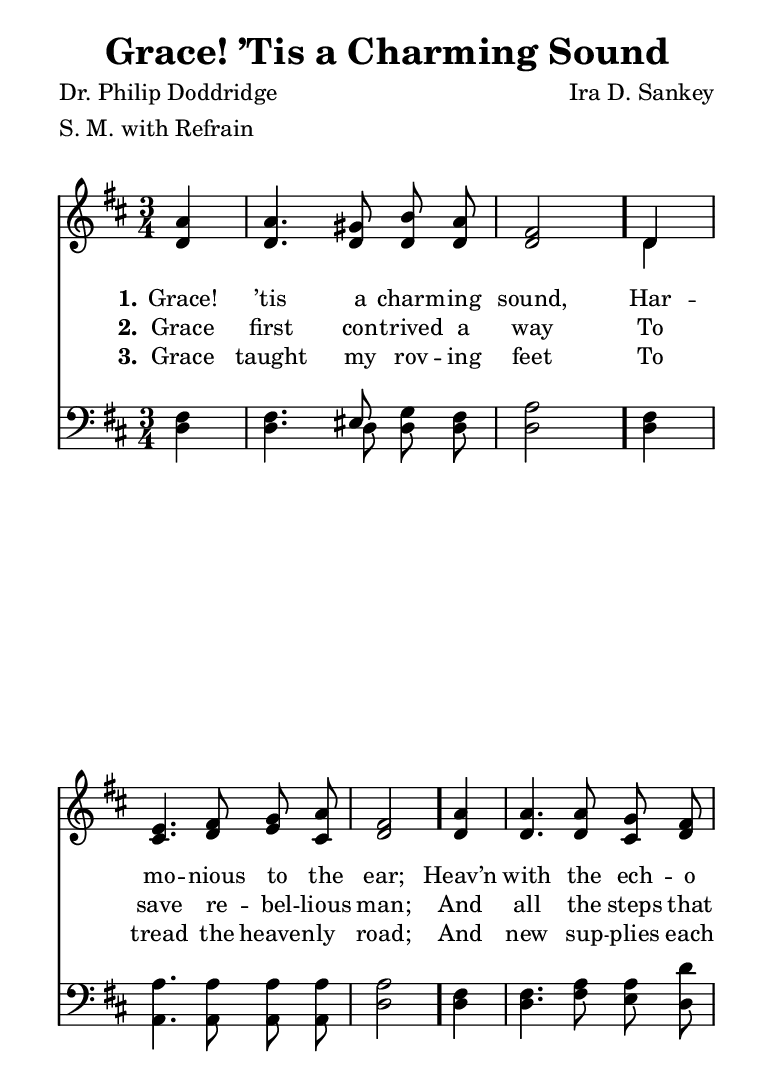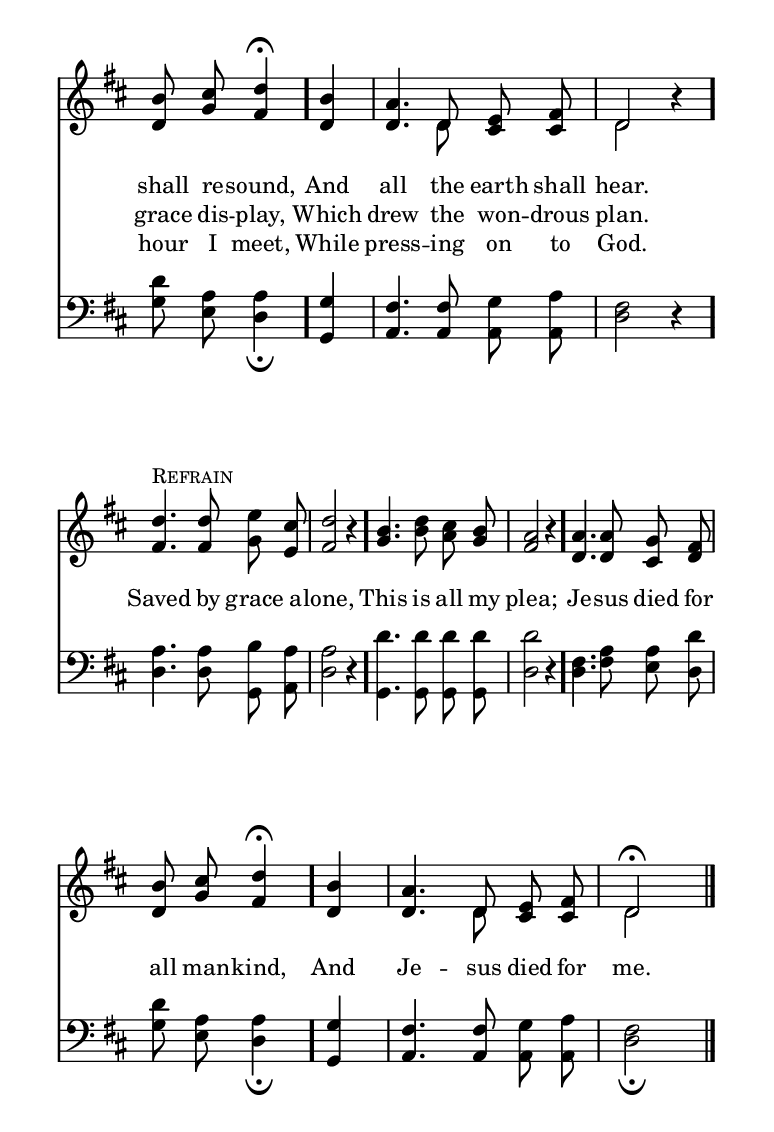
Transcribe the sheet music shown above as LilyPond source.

\include "common/global.ily"
\paper {
  \include "common/paper.ily"
  ragged-last-bottom = ##t
}

\header{
  %gospel
  hymnnumber = "13"
  title = "Grace! ’Tis a Charming Sound"
  tunename = ""
  meter = "S. M. with Refrain"
  poet = "Dr. Philip Doddridge"
  composer = "Ira D. Sankey"
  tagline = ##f
}

phraseA = { c4. c8 c8 c8 | c2 }
% for fermata in MIDI
ta = { \tempo 4=80 }
tb = { \tempo 4=40 }

patternA = { \ta c4           | c4. c8 c8 c8 | c2     } % Line 1, 2
patternB = { \ta c4. c8 c8 c8 | c8 c8 \tb c4          } % Refrain line 3
patternC = { \ta c4           | \patternB             } % Line 3
patternD = { \ta c4. c8 c8 c8 | c2 c4                 } % Refrain line 1, 2
patternE = { \ta c4           | \patternD             } % Line 4
patternF = { \ta c4           | c4. c8 c8 c8 | \tb c2 } % Refrain line 4

global = {
  \include "common/overrides.ily"
  \override Staff.TimeSignature.style = #'numbered
  \time 3/4
  \override Score.MetronomeMark.transparent = ##t % hide all fermata changes too
  \ta
  \key d \major
  \partial 4
  \autoBeamOff
}

notesSoprano = {
\global
\relative c'' {

  \changePitch \patternA { a | a gis b a  | fis     }
  \changePitch \patternA { d | e fis g a  | fis     }
  \changePitch \patternC { a | a a g fis  | b cis d\fermata }
  \changePitch \patternE { b | a d, e fis | d r     }

  << s^\markup { \small \caps "Refrain" }
  \changePitch \patternD {     d' d e cis | d r       } >>
  \changePitch \patternD {     b d cis b  | a r       }
  \changePitch \patternB {     a a g fis  | b cis d\fermata   }
  \changePitch \patternF { b | a d, e fis | d\fermata         }

  \bar "|."

}
}

notesAlto = {
\global
\relative e' {

  \changePitch \patternA { d | d d d d     | d       }
  \changePitch \patternA { d | cis d e cis | d       }
  \changePitch \patternC { d | d d cis d   | d g fis }
  \changePitch \patternE { d | d d cis cis | d r     }

  \changePitch \patternD {     fis fis g e | fis r   }
  \changePitch \patternD {     g b a g     | fis r   }
  \changePitch \patternB {     d d cis d   | d g fis }
  \changePitch \patternF { d | d d cis cis | d       }

}
}

notesTenor = {
\global
\relative a {

  \changePitch \patternA { fis | fis eis g fis | a     }
  \changePitch \patternA { fis | a a a a       | a     }
  \changePitch \patternC { fis | fis a a d     | d a a }
  \changePitch \patternE { g   | fis fis g a   | fis r }

  \changePitch \patternD {     a a b a     | a r   }
  \changePitch \patternD {     d d d d     | d r   }
  \changePitch \patternB {     fis, a a d  | d a a }
  \changePitch \patternF { g | fis fis g a | fis   }

}
}

notesBass = {
\global
\relative f {

  \changePitch \patternA { d  | d d d d   | d     }
  \changePitch \patternA { d  | a a a a   | d     }
  \changePitch \patternC { d  | d fis e d | g e d_\fermata }
  \changePitch \patternE { g, | a a a a   | d r   }

  \changePitch \patternD {      d d g, a  | d r   }
  \changePitch \patternD {      g, g g g  | d' r  }
  \changePitch \patternB {      d fis e d | g e d_\fermata }
  \changePitch \patternF { g, | a a a a   | d_\fermata     }

}
}

Refrain = \lyricmode {

Saved by grace a -- lone, \bar "."
This is all my plea; \bar "."
Je -- sus died for all man -- kind, \bar "."
And Je -- sus died for me. \bar "."

}

wordsA = \lyricmode {
\set stanza = "1."

Grace! ’tis a charm -- ing sound, \bar "."
Har -- mo -- nious to the ear; \bar "." \eogbreak
Heav’n with the ech -- o shall re -- sound, \bar "."
And all the earth shall hear. \bar "." \eogbreak

}

wordsB = \lyricmode {
\set stanza = "2."

Grace first con -- trived a way
To save re -- bel -- lious man;
And all the steps that grace dis -- play,
Which drew the won -- drous plan.

\Refrain

}

wordsC = \lyricmode {
\set stanza = "3."

Grace taught my rov -- ing feet
To tread the heaven -- ly road;
And new sup -- plies each hour I meet,
While press -- ing on to God.

}


\score {
  \context ChoirStaff <<
    \context Staff = upper <<
      \set Staff.autoBeaming = ##f
      \set ChoirStaff.systemStartDelimiter = #'SystemStartBar
      \set ChoirStaff.printPartCombineTexts = ##f
      \partcombine #'(2 . 11) \notesSoprano \notesAlto
      \context NullVoice = sopranos { \voiceOne << \notesSoprano >> }
      \context Lyrics = one   \lyricsto sopranos \wordsA
      \context Lyrics = two   \lyricsto sopranos \wordsB
      \context Lyrics = three \lyricsto sopranos \wordsC
      %\context Lyrics = four  \lyricsto sopranos \wordsD
      %\context Lyrics = five  \lyricsto sopranos \wordsE
    >>
    \context Staff = men <<
      \set Staff.autoBeaming = ##f
      \clef bass
      \set ChoirStaff.printPartCombineTexts = ##f
      \partcombine #'(2 . 11) \notesTenor \notesBass
    >>
  >>
  \layout {
    \include "common/layout.ily"
  }
  #(cond ((ly:get-option 'eog-midi-permitted) #{ \midi{
    \include "common/midi.ily"
  } #}))
}

\version "2.19.49"  % necessary for upgrading to future LilyPond versions.

% vi:set et ts=2 sw=2 ai nocindent syntax=lilypond:
